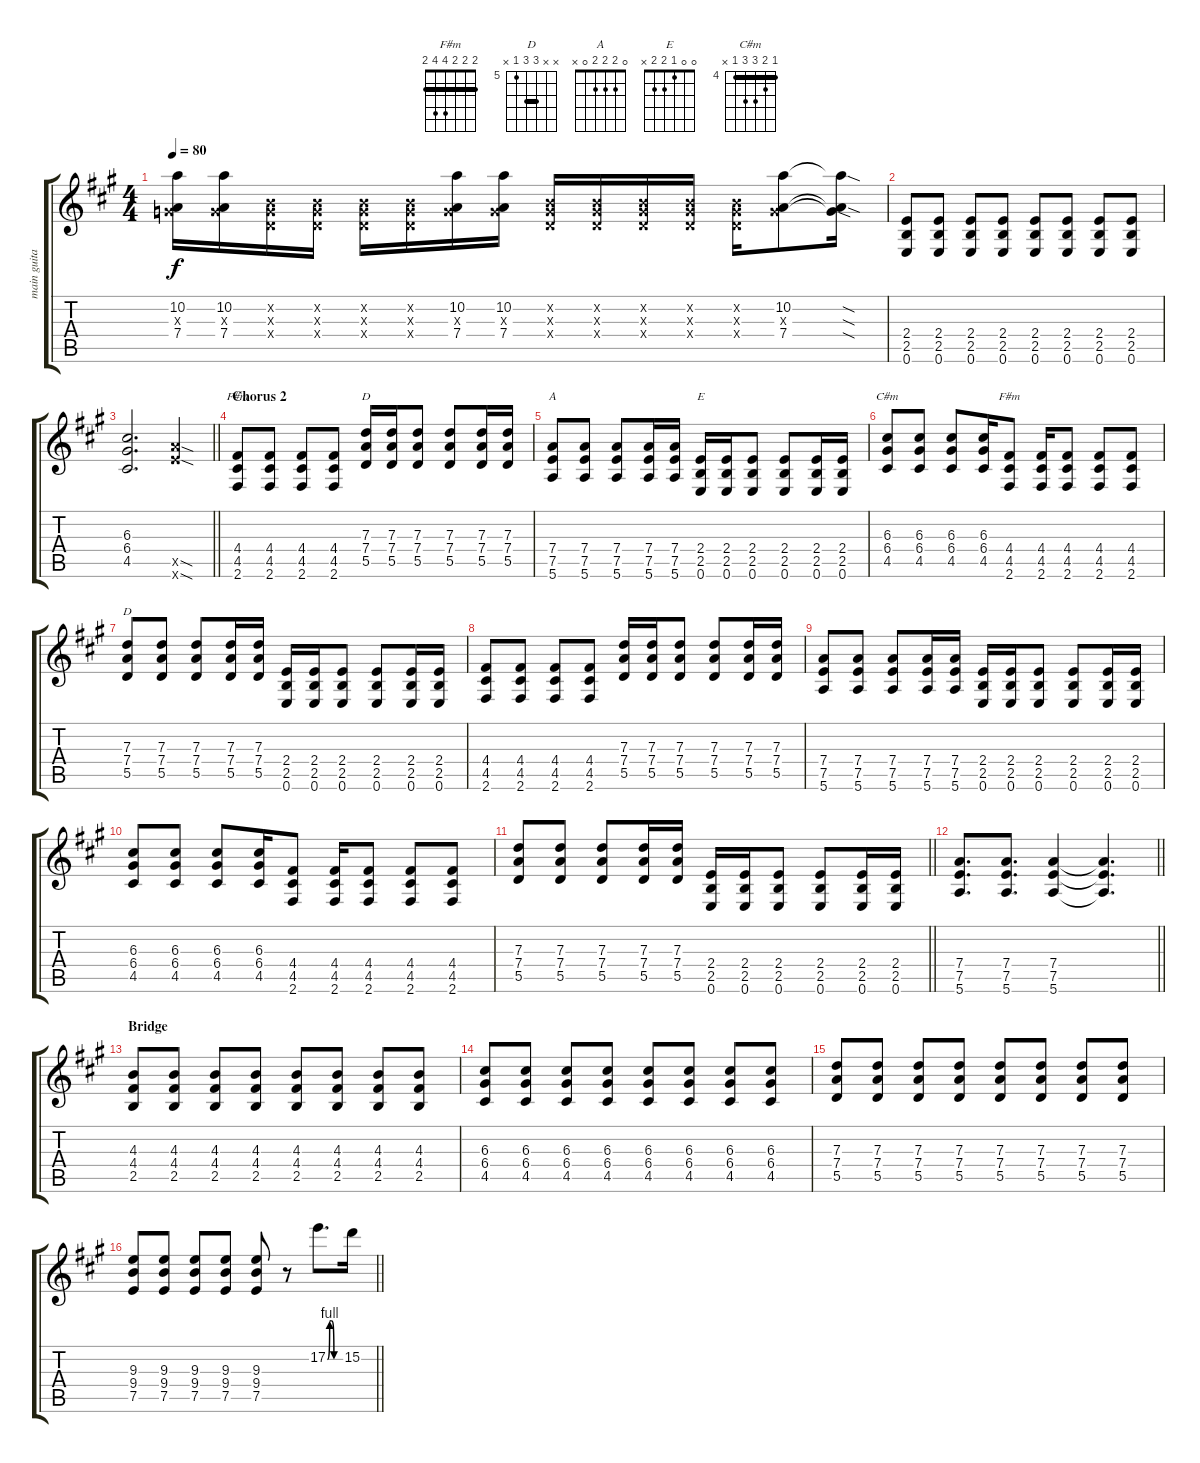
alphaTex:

\track ("main guitar" "main guita") {instrument acousticguitarnylon}
\staff {score tabs}
\tuning (E4 B3 G3 D3 A2 E2) {hide}
\chord ("F#m" x 2 2 4 4 2) {barre 2}
\chord ("D" 2 3 2 0 x x)
\chord ("A" 0 2 2 2 0 x)
\chord ("E" 0 0 1 2 2 x)
\chord ("C#m" 4 5 6 6 4 x) {firstfret 4 barre 4}
\chord ("F#m" 2 2 2 4 4 2) {barre 2}
\chord ("D" x x 7 7 5 x) {firstfret 5 barre 7}
\ts (4 4)
\tempo 80
\clef g2
\ks a
(10.2 0.3{x} 7.4).16{dy f} (10.2 0.3{x} 7.4).16 (0.2{x} 0.3{x} 0.4{x}).16 (0.2{x} 0.3{x} 0.4{x}).16 (0.2{x} 0.3{x} 0.4{x}).16 (0.2{x} 0.3{x} 0.4{x}).16 (10.2 0.3{x} 7.4).16 (10.2 0.3{x} 7.4).16 (0.2{x} 0.3{x} 0.4{x}).16 (0.2{x} 0.3{x} 0.4{x}).16 (0.2{x} 0.3{x} 0.4{x}).16 (0.2{x} 0.3{x} 0.4{x}).16 (0.2{x} 0.3{x} 0.4{x}).16 (10.2 0.3{x} 7.4).8 (10.2{sod t} 0.3{sod t} 7.4{sod t}).16 |
(2.4 2.5 0.6).8 (2.4 2.5 0.6).8 (2.4 2.5 0.6).8 (2.4 2.5 0.6).8 (2.4 2.5 0.6).8 (2.4 2.5 0.6).8 (2.4 2.5 0.6).8 (2.4 2.5 0.6).8 |
\barLineRight lightlight
(6.3 6.4 4.5).2{d volume 0} (12.5{sod x} 12.6{sod x}).4{volume 10} |
\section ("" "Chorus 2")
(4.4 4.5 2.6).8{ch "F#m"} (4.4 4.5 2.6).8 (4.4 4.5 2.6).8 (4.4 4.5 2.6).8 (7.3 7.4 5.5).16{ch "D"} (7.3 7.4 5.5).16 (7.3 7.4 5.5).8 (7.3 7.4 5.5).8 (7.3 7.4 5.5).16 (7.3 7.4 5.5).16 |
(7.4 7.5 5.6).8{ch "A"} (7.4 7.5 5.6).8 (7.4 7.5 5.6).8 (7.4 7.5 5.6).16 (7.4 7.5 5.6).16 (2.4 2.5 0.6).16{ch "E"} (2.4 2.5 0.6).16 (2.4 2.5 0.6).8 (2.4 2.5 0.6).8 (2.4 2.5 0.6).16 (2.4 2.5 0.6).16 |
(6.3 6.4 4.5).8{ch "C#m"} (6.3 6.4 4.5).8 (6.3 6.4 4.5).8 (6.3 6.4 4.5).16 (4.4 4.5 2.6).8{ch "F#m"} (4.4 4.5 2.6).16 (4.4 4.5 2.6).8 (4.4 4.5 2.6).8 (4.4 4.5 2.6).8 |
(7.3 7.4 5.5).8{ch "D"} (7.3 7.4 5.5).8 (7.3 7.4 5.5).8 (7.3 7.4 5.5).16 (7.3 7.4 5.5).16 (2.4 2.5 0.6).16 (2.4 2.5 0.6).16 (2.4 2.5 0.6).8 (2.4 2.5 0.6).8 (2.4 2.5 0.6).16 (2.4 2.5 0.6).16 |
(4.4 4.5 2.6).8 (4.4 4.5 2.6).8 (4.4 4.5 2.6).8 (4.4 4.5 2.6).8 (7.3 7.4 5.5).16 (7.3 7.4 5.5).16 (7.3 7.4 5.5).8 (7.3 7.4 5.5).8 (7.3 7.4 5.5).16 (7.3 7.4 5.5).16 |
(7.4 7.5 5.6).8 (7.4 7.5 5.6).8 (7.4 7.5 5.6).8 (7.4 7.5 5.6).16 (7.4 7.5 5.6).16 (2.4 2.5 0.6).16 (2.4 2.5 0.6).16 (2.4 2.5 0.6).8 (2.4 2.5 0.6).8 (2.4 2.5 0.6).16 (2.4 2.5 0.6).16 |
(6.3 6.4 4.5).8 (6.3 6.4 4.5).8 (6.3 6.4 4.5).8 (6.3 6.4 4.5).16 (4.4 4.5 2.6).8 (4.4 4.5 2.6).16 (4.4 4.5 2.6).8 (4.4 4.5 2.6).8 (4.4 4.5 2.6).8 |
\barLineRight lightlight
(7.3 7.4 5.5).8 (7.3 7.4 5.5).8 (7.3 7.4 5.5).8 (7.3 7.4 5.5).16 (7.3 7.4 5.5).16 (2.4 2.5 0.6).16 (2.4 2.5 0.6).16 (2.4 2.5 0.6).8 (2.4 2.5 0.6).8 (2.4 2.5 0.6).16 (2.4 2.5 0.6).16 |
\barLineRight lightlight
(7.4 7.5 5.6).8{d} (7.4 7.5 5.6).8{d} (7.4 7.5 5.6).4 (7.4{t} 7.5{t} 5.6{t}).4{d} |
\section ("" "Bridge")
(4.3 4.4 2.5).8 (4.3 4.4 2.5).8 (4.3 4.4 2.5).8 (4.3 4.4 2.5).8 (4.3 4.4 2.5).8 (4.3 4.4 2.5).8 (4.3 4.4 2.5).8 (4.3 4.4 2.5).8 |
(6.3 6.4 4.5).8 (6.3 6.4 4.5).8 (6.3 6.4 4.5).8 (6.3 6.4 4.5).8 (6.3 6.4 4.5).8 (6.3 6.4 4.5).8 (6.3 6.4 4.5).8 (6.3 6.4 4.5).8 |
(7.3 7.4 5.5).8 (7.3 7.4 5.5).8 (7.3 7.4 5.5).8 (7.3 7.4 5.5).8 (7.3 7.4 5.5).8 (7.3 7.4 5.5).8 (7.3 7.4 5.5).8 (7.3 7.4 5.5).8 |
\barLineRight lightlight
(9.3 9.4 7.5).8 (9.3 9.4 7.5).8 (9.3 9.4 7.5).8 (9.3 9.4 7.5).8 (9.3 9.4 7.5).8 r.8 17.2{be (custom 0 0 10 4 20 4 30 0 60 0)}.8{d volume 15} 15.2.16
